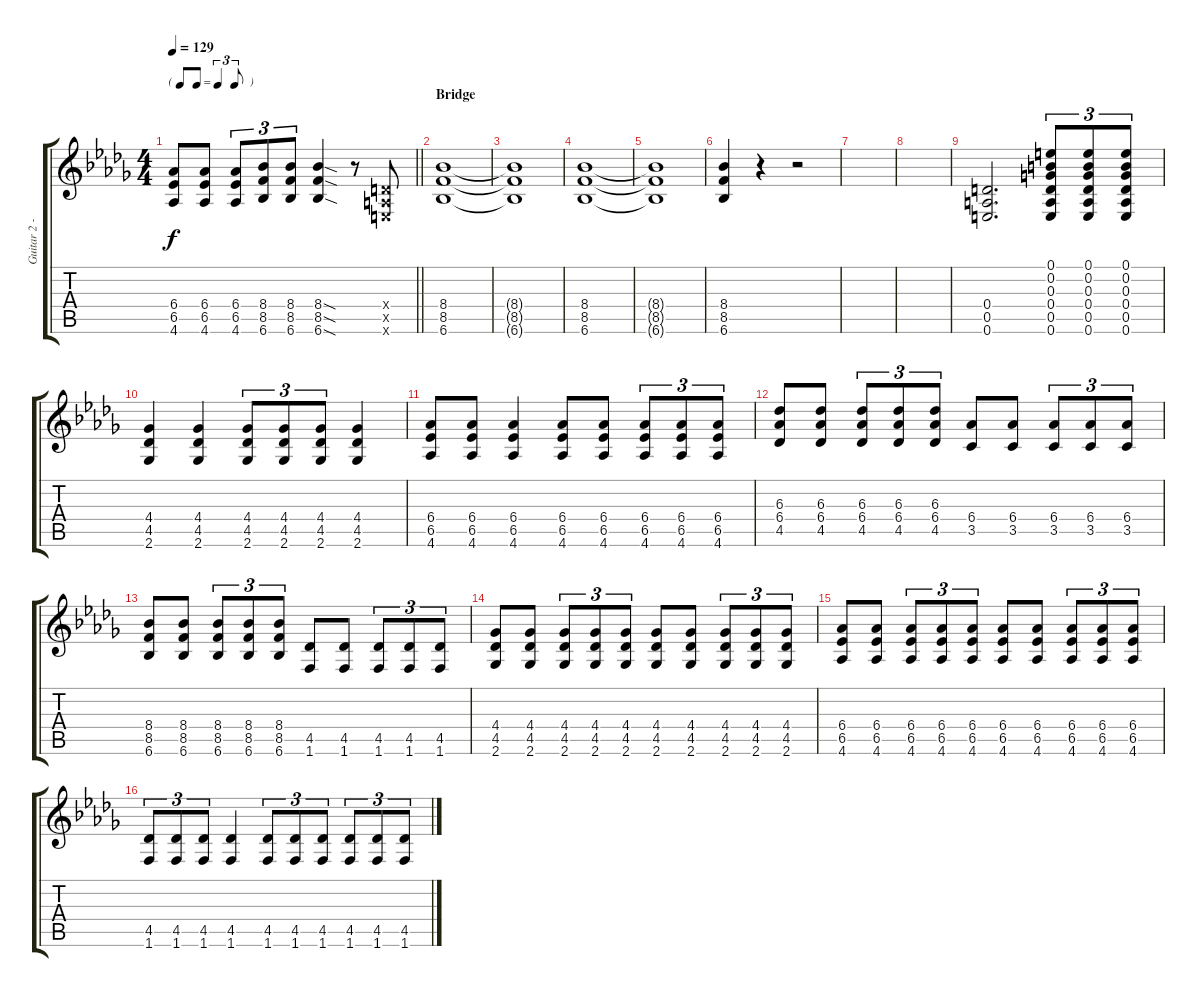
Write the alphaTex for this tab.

\track ("Guitar 2 - Rhythm Right" "Guitar 2 -") {instrument distortionguitar}
\staff {score tabs}
\tuning (E4 B3 G3 D3 A2 E2) {hide}
\ts (4 4)
\tf triplet8th
\tempo 129
\clef g2
\barLineRight lightlight
\ks db
(6.4 6.5 4.6).8{dy f} (6.4 6.5 4.6).8 (6.4 6.5 4.6).8{tu (3 2)} (8.4 8.5 6.6).8{tu (3 2)} (8.4 8.5 6.6).8{tu (3 2)} (8.4{sod} 8.5{sod} 6.6{sod}).4 r.8 (0.4{x} 0.5{x} 0.6{x}).8 |
\section ("" "Bridge")
(8.4 8.5 6.6).1 |
(8.4{t} 8.5{t} 6.6{t}).1 |
(8.4 8.5 6.6).1 |
(8.4{t} 8.5{t} 6.6{t}).1 |
(8.4 8.5 6.6).4 r.4 r.2 |
|
|
(0.4 0.5 0.6).2{d} (0.1 0.2 0.3 0.4 0.5 0.6).8{tu (3 2)} (0.1 0.2 0.3 0.4 0.5 0.6).8{tu (3 2)} (0.1 0.2 0.3 0.4 0.5 0.6).8{tu (3 2)} |
(4.4 4.5 2.6).4 (4.4 4.5 2.6).4 (4.4 4.5 2.6).8{tu (3 2)} (4.4 4.5 2.6).8{tu (3 2)} (4.4 4.5 2.6).8{tu (3 2)} (4.4 4.5 2.6).4 |
(6.4 6.5 4.6).8 (6.4 6.5 4.6).8 (6.4 6.5 4.6).4 (6.4 6.5 4.6).8 (6.4 6.5 4.6).8 (6.4 6.5 4.6).8{tu (3 2)} (6.4 6.5 4.6).8{tu (3 2)} (6.4 6.5 4.6).8{tu (3 2)} |
(6.3 6.4 4.5).8 (6.3 6.4 4.5).8 (6.3 6.4 4.5).8{tu (3 2)} (6.3 6.4 4.5).8{tu (3 2)} (6.3 6.4 4.5).8{tu (3 2)} (6.4 3.5).8 (6.4 3.5).8 (6.4 3.5).8{tu (3 2)} (6.4 3.5).8{tu (3 2)} (6.4 3.5).8{tu (3 2)} |
(8.4 8.5 6.6).8 (8.4 8.5 6.6).8 (8.4 8.5 6.6).8{tu (3 2)} (8.4 8.5 6.6).8{tu (3 2)} (8.4 8.5 6.6).8{tu (3 2)} (4.5 1.6).8 (4.5 1.6).8 (4.5 1.6).8{tu (3 2)} (4.5 1.6).8{tu (3 2)} (4.5 1.6).8{tu (3 2)} |
(4.4 4.5 2.6).8 (4.4 4.5 2.6).8 (4.4 4.5 2.6).8{tu (3 2)} (4.4 4.5 2.6).8{tu (3 2)} (4.4 4.5 2.6).8{tu (3 2)} (4.4 4.5 2.6).8 (4.4 4.5 2.6).8 (4.4 4.5 2.6).8{tu (3 2)} (4.4 4.5 2.6).8{tu (3 2)} (4.4 4.5 2.6).8{tu (3 2)} |
(6.4 6.5 4.6).8 (6.4 6.5 4.6).8 (6.4 6.5 4.6).8{tu (3 2)} (6.4 6.5 4.6).8{tu (3 2)} (6.4 6.5 4.6).8{tu (3 2)} (6.4 6.5 4.6).8 (6.4 6.5 4.6).8 (6.4 6.5 4.6).8{tu (3 2)} (6.4 6.5 4.6).8{tu (3 2)} (6.4 6.5 4.6).8{tu (3 2)} |
(4.5 1.6).8{tu (3 2)} (4.5 1.6).8{tu (3 2)} (4.5 1.6).8{tu (3 2)} (4.5 1.6).4 (4.5 1.6).8{tu (3 2)} (4.5 1.6).8{tu (3 2)} (4.5 1.6).8{tu (3 2)} (4.5 1.6).8{tu (3 2)} (4.5 1.6).8{tu (3 2)} (4.5 1.6).8{tu (3 2)}
